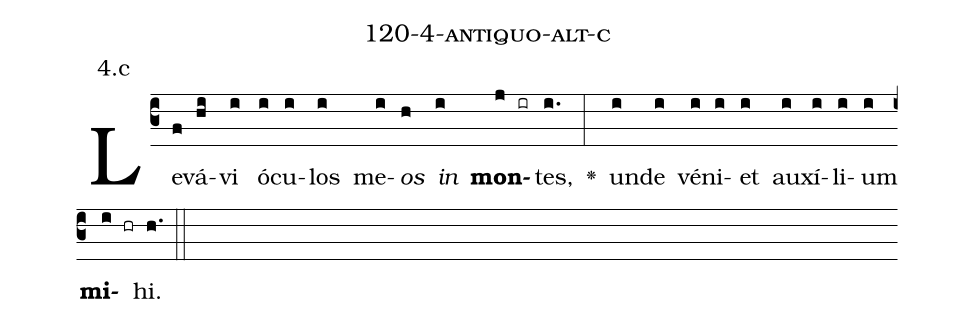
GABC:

name: 120-4-antiquo-alt-c;
annotation: 4.c;
%%
(c3)Le(f)vá(hi)vi(i) ó(i)cu(i)los(i) me(i)<i>os</i>(h) <i>in</i>(i) <b>mon</b>(j ir)tes,(i.) <v>\greheightstar</v>(:) un(i)de(i) vé(i)ni(i)et(i) au(i)xí(i)li(i)um(i) <b>mi</b>(i hr)hi.(h.) (::)


%E(i) u(i) o(i) u(i) a(i) e.(h.) (::)
